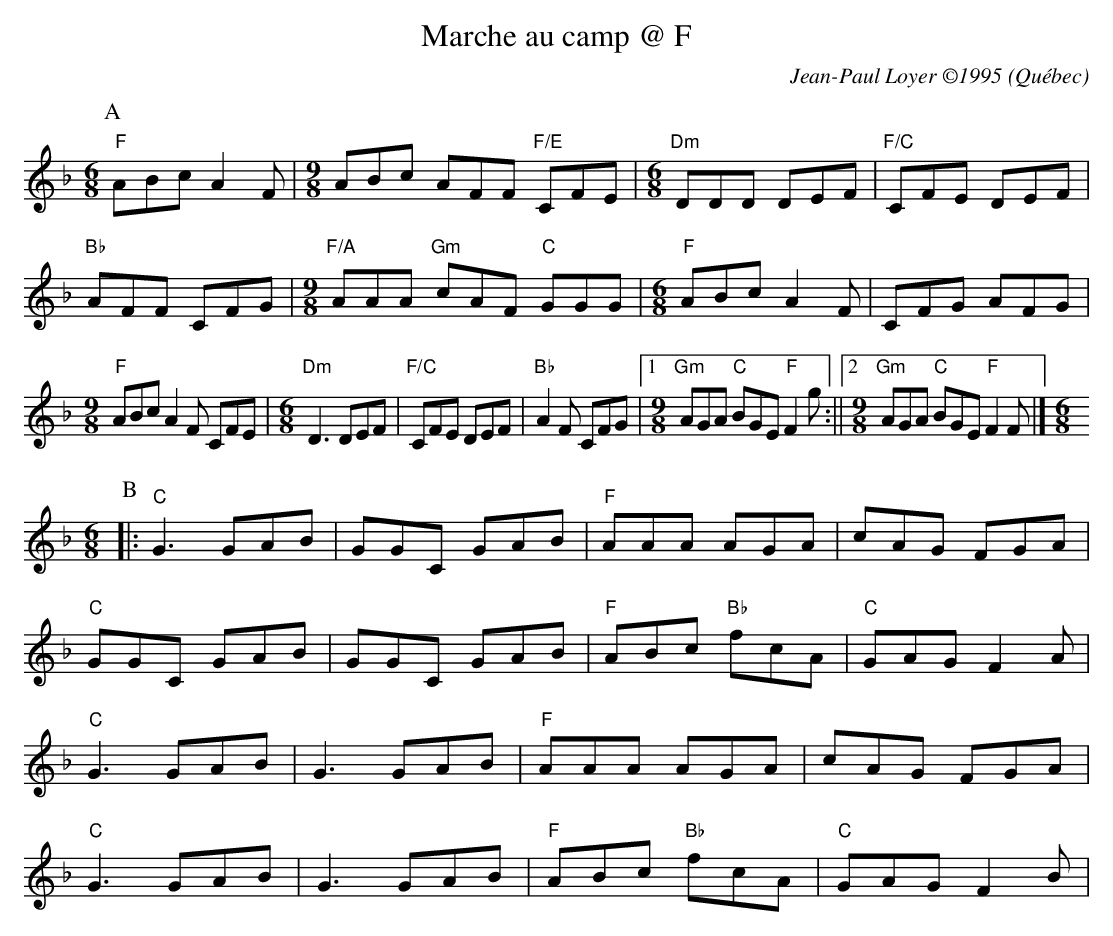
X:1
T:Marche au camp @ F
C:Jean-Paul Loyer ©1995
O:Québec
M:6/8
L:1/8
K:Fmaj
P:A
"F" ABc A2 F |[M:9/8] ABc AFF "F/E" CFE |[M:6/8] "Dm"  DDD DEF | "F/C" CFE DEF |
"Bb" AFF CFG | [M:9/8] "F/A" AAA "Gm" cAF "C" GGG | [M:6/8] "F" ABc A2F | CFG AFG |
[M:9/8] "F" ABc A2F CFE | [M:6/8] "Dm" D3 DEF | "F/C" CFE DEF | "Bb" A2F CFG |1 [M:9/8] "Gm" AGA "C" BGE "F" F2 g :||2 [M:9/8] "Gm" AGA "C" BGE "F" F2 F |][M:6/8]
P:B
|:"C" G3 GAB | GGC GAB |"F" AAA AGA | cAG FGA |
"C" GGC GAB | GGC GAB | "F "ABc "Bb" fcA | "C" GAG F2 A |
"C" G3 GAB | G3 GAB |"F" AAA AGA | cAG FGA |
"C" G3 GAB | G3 GAB | "F "ABc "Bb" fcA | "C" GAG F2 B |
